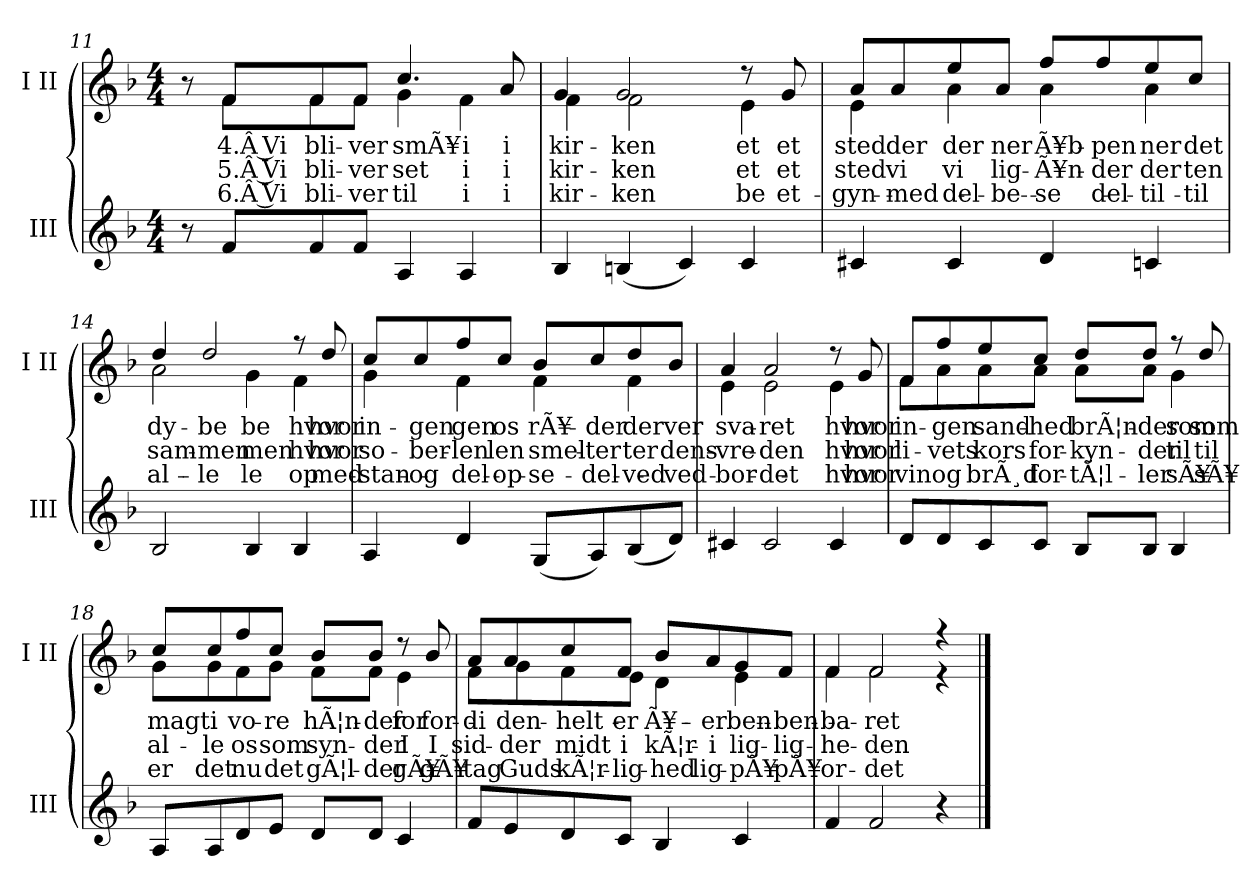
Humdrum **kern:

**kern	**kern	**text	**text	**text
*part2	*part1	*part1	*part1	*part1
*staff2	*staff1	*staff1	*staff1	*staff1
*I"III	*I"I II	*	*	*
*I'III	*I'I II	*	*	*
!!LO:PB:g=z
*clefG2	*clefG2	*	*	*
*k[b-]	*k[b-]	*	*	*
*M4/4	*M4/4	*	*	*
=11	=11	=11	=11	=11
*	*^	*	*	*
8r	8r	8ryy	.	.	.
!	!	!	!LO:LY:a	!LO:LY:a	!LO:LY:a
!	!	!	!LO:LY:b	!LO:LY:b	!LO:LY:b
8f/L	8f/L	8f\L	4.Â Vi	5.Â Vi	6.Â Vi
!	!	!	!LO:LY:a	!LO:LY:a	!LO:LY:a
!	!	!	!LO:LY:b	!LO:LY:b	!LO:LY:b
8f/	8f/	8f\	bli-	bli-	bli-
!	!	!	!LO:LY:a	!LO:LY:a	!LO:LY:a
!	!	!	!LO:LY:b	!LO:LY:b	!LO:LY:b
8f/J	8f/J	8f\J	-ver	-ver	-ver
!	!	!	!LO:LY:a	!LO:LY:a	!LO:LY:a
!	!	!	!LO:LY:b	!LO:LY:b	!LO:LY:b
4A/	4.cc/	4g\	smÃ¥	set	til
!	!	!	!LO:LY:b	!LO:LY:b	!LO:LY:b
4A/	.	4f\	i	i	i
!	!	!	!LO:LY:a	!LO:LY:a	!LO:LY:a
.	8a/	.	i	i	i
=12	=12	=12	=12	=12	=12
!	!	!	!LO:LY:a	!LO:LY:a	!LO:LY:a
!	!	!	!LO:LY:b	!LO:LY:b	!LO:LY:b
4B-/	4g/	4f\	kir-	kir-	kir-
!	!	!	!LO:LY:a	!LO:LY:a	!LO:LY:a
!	!	!	!LO:LY:b	!LO:LY:b	!LO:LY:b
(4Bn/	2g/	2f\	-ken	-ken	-ken
4c/)	.	.	.	.	.
!	!	!	!LO:LY:b	!LO:LY:b	!LO:LY:b
4c/	8r	4e\	et	et	be-
!	!	!	!LO:LY:a	!LO:LY:a	!LO:LY:a
.	8g/	.	et	et	et
=13	=13	=13	=13	=13	=13
!	!	!	!LO:LY:a	!LO:LY:a	!LO:LY:a
!	!	!	!LO:LY:b	!LO:LY:b	!LO:LY:b
4c#X/	8a/L	4e\	sted	sted	-gyn-
!	!	!	!LO:LY:a	!LO:LY:a	!LO:LY:a
.	8a/	.	der	vi	med
!	!	!	!LO:LY:a	!LO:LY:a	!LO:LY:a
!	!	!	!LO:LY:b	!LO:LY:b	!LO:LY:b
4c#/	8ee/	4a\	der	vi	-del-
!	!	!	!LO:LY:a	!LO:LY:a	!LO:LY:a
.	8a/J	.	-ner	-lig-	be-
!	!	!	!LO:LY:a	!LO:LY:a	!LO:LY:a
!	!	!	!LO:LY:b	!LO:LY:b	!LO:LY:b
4d/	8ff/L	4a\	Ã¥b-	Ã¥n-	-se
!	!	!	!LO:LY:a	!LO:LY:a	!LO:LY:a
.	8ff/	.	-pen	-der	-del-
!	!	!	!LO:LY:a	!LO:LY:a	!LO:LY:a
!	!	!	!LO:LY:b	!LO:LY:b	!LO:LY:b
4cn/	8ee/	4a\	-ner	-der	til
!	!	!	!LO:LY:a	!LO:LY:a	!LO:LY:a
.	8cc/J	.	det	-ten	til
=14	=14	=14	=14	=14	=14
!	!	!	!LO:LY:a	!LO:LY:a	!LO:LY:a
!	!	!	!LO:LY:b	!LO:LY:b	!LO:LY:b
2B-/	4dd/	2a\	dy-	sam-	al-
!	!	!	!LO:LY:a	!LO:LY:a	!LO:LY:a
.	2dd/	.	-be	-men	-le
!	!	!	!LO:LY:b	!LO:LY:b	!LO:LY:b
4B-/	.	4g\	-be	-men	-le
!	!	!	!LO:LY:b	!LO:LY:b	!LO:LY:b
4B-/	8r	4f\	hvor	hvor	op-
!	!	!	!LO:LY:a	!LO:LY:a	!LO:LY:a
.	8dd/	.	hvor	hvor	med
!!LO:LB:g=z	!!
=15	=15	=15	=15	=15	=15
!	!	!	!LO:LY:a	!LO:LY:a	!LO:LY:a
!	!	!	!LO:LY:b	!LO:LY:b	!LO:LY:b
4A/	8cc/L	4g\	in-	so-	-stan-
!	!	!	!LO:LY:a	!LO:LY:a	!LO:LY:a
.	8cc/	.	-gen	-ber-	og
!	!	!	!LO:LY:a	!LO:LY:a	!LO:LY:a
!	!	!	!LO:LY:b	!LO:LY:b	!LO:LY:b
4d/	8ff/	4f\	-gen	-len	-del-
!	!	!	!LO:LY:a	!LO:LY:a	!LO:LY:a
.	8cc/J	.	os	-len	op-
!	!	!	!LO:LY:a	!LO:LY:a	!LO:LY:a
!	!	!	!LO:LY:b	!LO:LY:b	!LO:LY:b
(8G/L	8b-/L	4f\	rÃ¥-	smel-	-se
!	!	!	!LO:LY:a	!LO:LY:a	!LO:LY:a
8A/)	8cc/	.	-der	-ter	-del-
!	!	!	!LO:LY:a	!LO:LY:a	!LO:LY:a
!	!	!	!LO:LY:b	!LO:LY:b	!LO:LY:b
(8B-/	8dd/	4f\	-der	-ter	ved
!	!	!	!LO:LY:a	!LO:LY:a	!LO:LY:a
8d/J)	8b-/J	.	-ver	-dens-	ved
=16	=16	=16	=16	=16	=16
!	!	!	!LO:LY:a	!LO:LY:a	!LO:LY:a
!	!	!	!LO:LY:b	!LO:LY:b	!LO:LY:b
4c#X/	4a/	4e\	sva-	vre-	bor-
!	!	!	!LO:LY:a	!LO:LY:a	!LO:LY:a
!	!	!	!LO:LY:b	!LO:LY:b	!LO:LY:b
2c#/	2a/	2e\	-ret	-den	-det
!	!	!	!LO:LY:b	!LO:LY:b	!LO:LY:b
4c#/	8r	4e\	hvor	hvor	hvor
!	!	!	!LO:LY:a	!LO:LY:a	!LO:LY:a
.	8g/	.	hvor	hvor	hvor
=17	=17	=17	=17	=17	=17
!	!	!	!LO:LY:a	!LO:LY:a	!LO:LY:a
!	!	!	!LO:LY:b	!LO:LY:b	!LO:LY:b
8d/L	8f/L	8f\L	in-	li-	vin
!	!	!	!LO:LY:a	!LO:LY:a	!LO:LY:a
!	!	!	!LO:LY:b	!LO:LY:b	!LO:LY:b
8d/	8ff/	8a\	-gen	-vets	og
!	!	!	!LO:LY:a	!LO:LY:a	!LO:LY:a
!	!	!	!LO:LY:b	!LO:LY:b	!LO:LY:b
8c/	8ee/	8a\	sand-	kors	brÃ¸d
!	!	!	!LO:LY:a	!LO:LY:a	!LO:LY:a
!	!	!	!LO:LY:b	!LO:LY:b	!LO:LY:b
8c/J	8cc/J	8a\J	-hed	for-	for-
!	!	!	!LO:LY:a	!LO:LY:a	!LO:LY:a
!	!	!	!LO:LY:b	!LO:LY:b	!LO:LY:b
8B-/L	8dd/L	8a\L	brÃ¦n-	-kyn-	-tÃ¦l-
!	!	!	!LO:LY:a	!LO:LY:a	!LO:LY:a
!	!	!	!LO:LY:b	!LO:LY:b	!LO:LY:b
8B-/J	8dd/J	8a\J	-der	-der	-ler
!	!	!	!LO:LY:b	!LO:LY:b	!LO:LY:b
4B-/	8r	4g\	som	til	sÃ¥
!	!	!	!LO:LY:a	!LO:LY:a	!LO:LY:a
.	8dd/	.	som	til	sÃ¥
!!LO:LB:g=z	!!
=18	=18	=18	=18	=18	=18
!	!	!	!LO:LY:a	!LO:LY:a	!LO:LY:a
!	!	!	!LO:LY:b	!LO:LY:b	!LO:LY:b
8A/L	8cc/L	8g\L	magt	al-	er
!	!	!	!LO:LY:a	!LO:LY:a	!LO:LY:a
!	!	!	!LO:LY:b	!LO:LY:b	!LO:LY:b
8A/	8cc/	8g\	i	-le	det
!	!	!	!LO:LY:a	!LO:LY:a	!LO:LY:a
!	!	!	!LO:LY:b	!LO:LY:b	!LO:LY:b
8d/	8ff/	8f\	vo-	os	nu
!	!	!	!LO:LY:a	!LO:LY:a	!LO:LY:a
!	!	!	!LO:LY:b	!LO:LY:b	!LO:LY:b
8e/J	8cc/J	8g\J	-re	som	det
!	!	!	!LO:LY:a	!LO:LY:a	!LO:LY:a
!	!	!	!LO:LY:b	!LO:LY:b	!LO:LY:b
8d/L	8b-/L	8f\L	hÃ¦n-	syn-	gÃ¦l-
!	!	!	!LO:LY:a	!LO:LY:a	!LO:LY:a
!	!	!	!LO:LY:b	!LO:LY:b	!LO:LY:b
8d/J	8b-/J	8f\J	-der	-der	-der
!	!	!	!LO:LY:b	!LO:LY:b	!LO:LY:b
4c/	8r	4e\	for-	I	gÃ¥
!	!	!	!LO:LY:a	!LO:LY:a	!LO:LY:a
.	8b-/	.	for-	I	gÃ¥
=19	=19	=19	=19	=19	=19
!	!	!	!LO:LY:a	!LO:LY:a	!LO:LY:a
!	!	!	!LO:LY:b	!LO:LY:b	!LO:LY:b
8f/L	8a/L	8f\L	-di	sid-	tag
!	!	!	!LO:LY:a	!LO:LY:a	!LO:LY:a
!	!	!	!LO:LY:b	!LO:LY:b	!LO:LY:b
8e/	8a/	8g\	den	-der	Guds
!	!	!	!LO:LY:a	!LO:LY:a	!LO:LY:a
!	!	!	!LO:LY:b	!LO:LY:b	!LO:LY:b
8d/	8cc/	8f\	helt	midt	kÃ¦r-
!	!	!	!LO:LY:a	!LO:LY:a	!LO:LY:a
!	!	!	!LO:LY:b	!LO:LY:b	!LO:LY:b
8c/J	8f/J	8e\J	er	i	-lig-
!	!	!	!LO:LY:a	!LO:LY:a	!LO:LY:a
!	!	!	!LO:LY:b	!LO:LY:b	!LO:LY:b
4B-/	8b-/L	4d\	Ã¥-	kÃ¦r-	-hed
!	!	!	!LO:LY:a	!LO:LY:a	!LO:LY:a
.	8a/	.	er	i	-lig-
!	!	!	!LO:LY:a	!LO:LY:a	!LO:LY:a
!	!	!	!LO:LY:b	!LO:LY:b	!LO:LY:b
4c/	8g/	4e\	-ben-	-lig-	pÃ¥
!	!	!	!LO:LY:a	!LO:LY:a	!LO:LY:a
.	8f/J	.	-ben-	-lig-	pÃ¥
=20	=20	=20	=20	=20	=20
!	!	!	!LO:LY:a	!LO:LY:a	!LO:LY:a
!	!	!	!LO:LY:b	!LO:LY:b	!LO:LY:b
4f/	4f/	4f\	-ba-	-he-	or-
!	!	!	!LO:LY:a	!LO:LY:a	!LO:LY:a
!	!	!	!LO:LY:b	!LO:LY:b	!LO:LY:b
2f/	2f/	2f\	-ret	-den	-det
4r	4r	4r	.	.	.
*	*v	*v	*	*	*
==	==	==	==	==
*-	*-	*-	*-	*-
